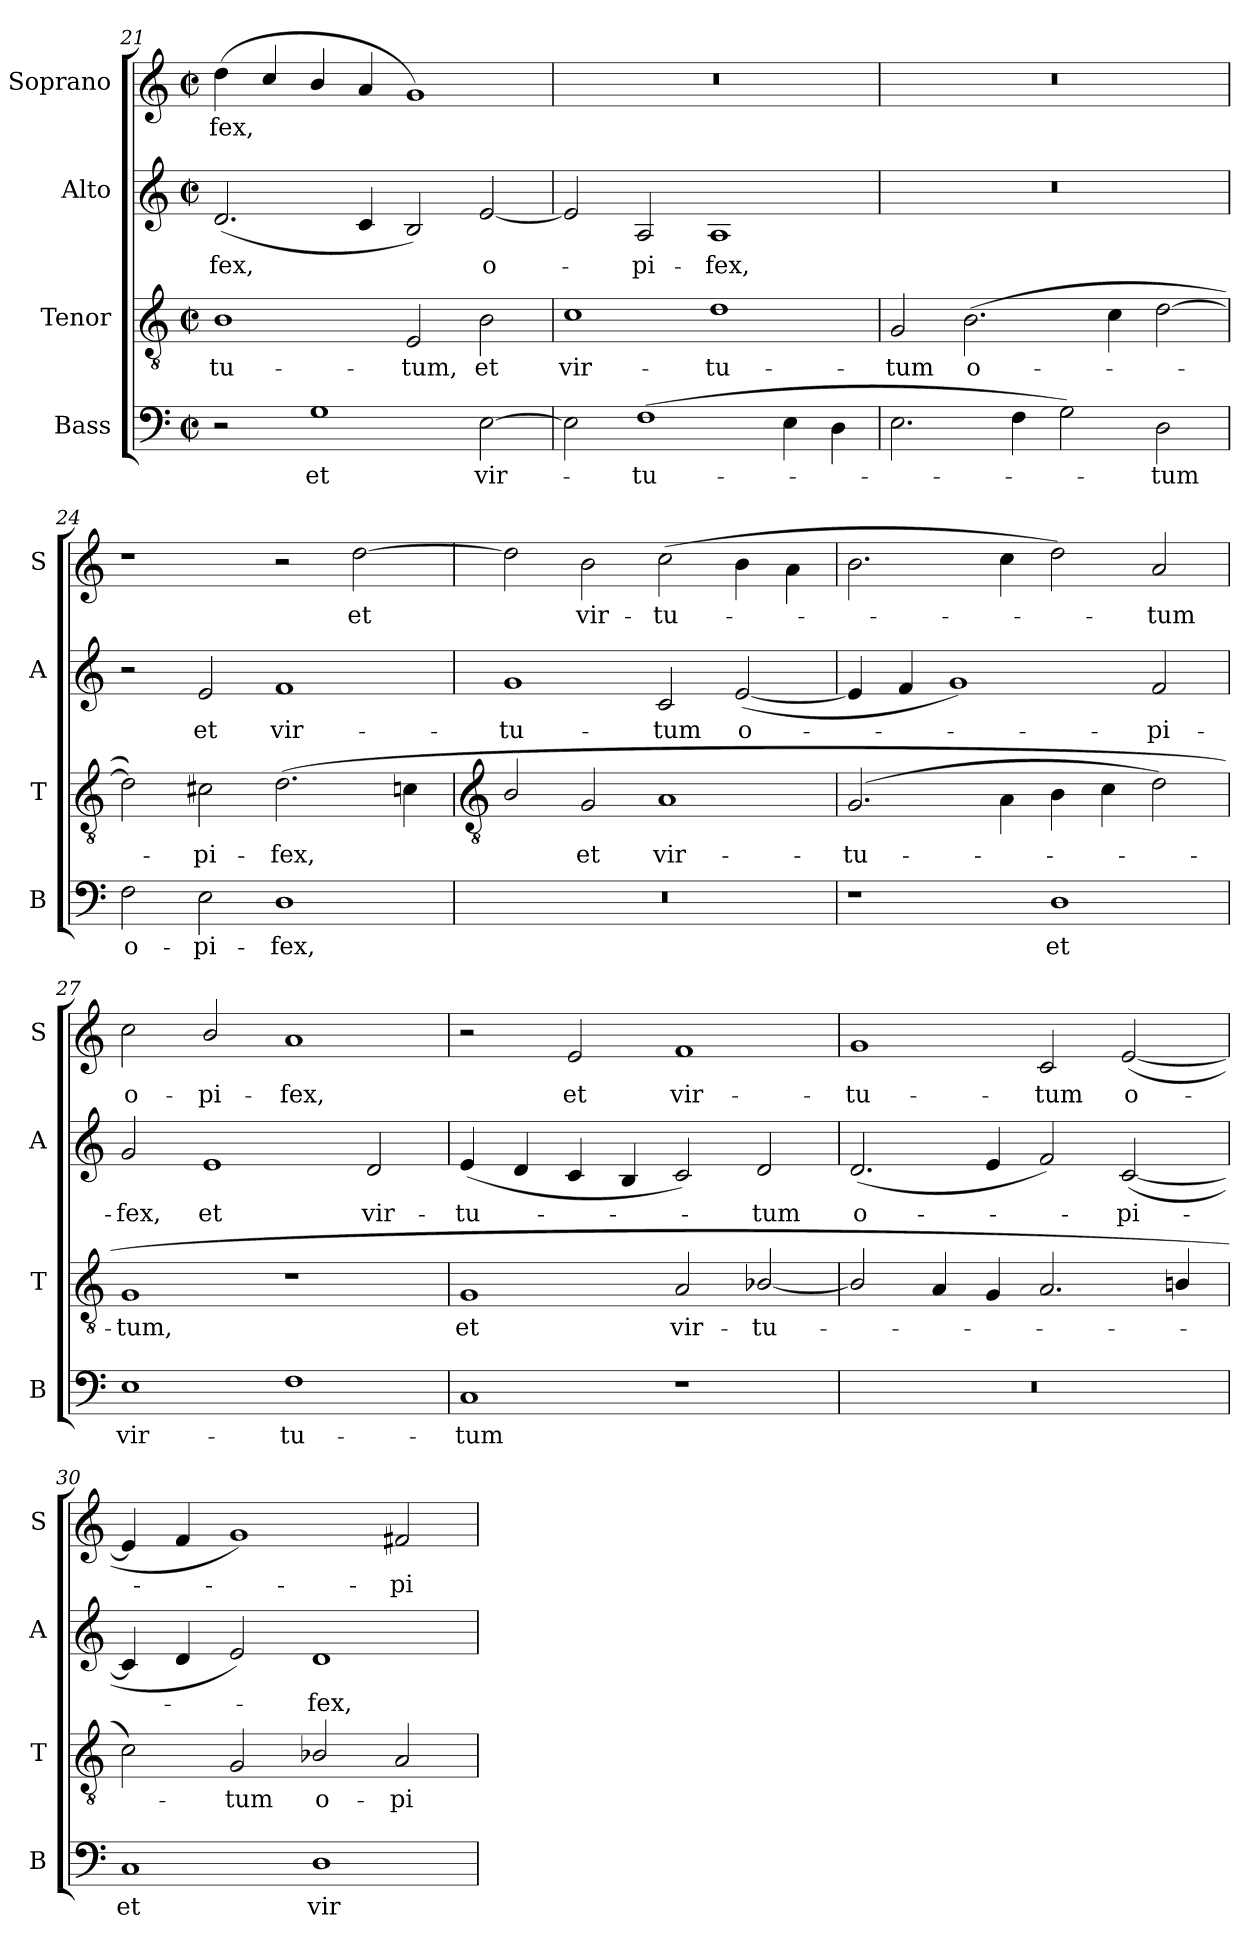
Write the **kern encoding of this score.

**kern	**text	**kern	**text	**kern	**text	**kern	**text
*part4	*part4	*part3	*part3	*part2	*part2	*part1	*part1
*staff4	*staff4	*staff3	*staff3	*staff2	*staff2	*staff1	*staff1
*I"Bass	*	*I"Tenor	*	*I"Alto	*	*I"Soprano	*
*I'B	*	*I'T	*	*I'A	*	*I'S	*
*clefF4	*	*clefGv2	*	*clefG2	*	*clefG2	*
*k[]	*	*k[]	*	*k[]	*	*k[]	*
*C:	*	*C:	*	*C:	*	*C:	*
*M4/2	*	*M4/2	*	*M4/2	*	*M4/2	*
*met(c|)	*	*met(c|)	*	*met(c|)	*	*met(c|)	*
=21	=21	=21	=21	=21	=21	=21	=21
!	!	!	!LO:LY:b	!	!LO:LY:b	!	!LO:LY:b
2r	.	1B	-tu-	(<2.d	-fex,	(<4dd	-fex,
.	.	.	.	.	.	4cc/	.
!	!LO:LY:b	!	!	!	!	!	!
1G	et	.	.	.	.	4b/	.
.	.	.	.	4c	.	4a	.
!	!	!	!LO:LY:b	!	!	!	!
.	.	2E	-tum,	2B)	.	1g)	.
!	!LO:LY:b	!	!LO:LY:b	!	!LO:LY:b	!	!
[2E	vir-	2B	et	[2e	o-	.	.
=22	=22	=22	=22	=22	=22	=22	=22
!	!	!	!LO:LY:b	!	!	!	!
2E]	.	1c	vir-	2e]	.	0r	.
!	!LO:LY:b	!	!	!	!LO:LY:b	!	!
(>1F	tu-	.	.	2A	pi-	.	.
!	!	!	!LO:LY:b	!	!LO:LY:b	!	!
.	.	1d	-tu-	1A	-fex,	.	.
4E	.	.	.	.	.	.	.
4D	.	.	.	.	.	.	.
=23	=23	=23	=23	=23	=23	=23	=23
!	!	!	!LO:LY:b	!	!	!	!
2.E	.	2G	-tum	0r	.	0r	.
!	!	!	!LO:LY:b	!	!	!	!
.	.	(>2.B	o-	.	.	.	.
4F	.	.	.	.	.	.	.
2G)	.	.	.	.	.	.	.
.	.	4c	.	.	.	.	.
!	!LO:LY:b	!	!	!	!	!	!
2D	tum	[2d	.	.	.	.	.
=24	=24	=24	=24	=24	=24	=24	=24
!	!LO:LY:b	!	!	!	!	!	!
2F	o-	2d])	.	2r	.	1r	.
!	!LO:LY:b	!	!LO:LY:b	!	!LO:LY:b	!	!
2E	-pi-	2c#X	pi-	2e	et	.	.
!	!LO:LY:b	!	!LO:LY:b	!	!LO:LY:b	!	!
1D	-fex,	(<2.d	-fex,	1f	vir-	2r	.
!	!	!	!	!	!	!	!LO:LY:b
.	.	.	.	.	.	[2dd	et
.	.	4cn	.	.	.	.	.
!!LO:LB:g=z
=25	=25	=25	=25	=25	=25	=25	=25
*	*	*clefGv2	*	*	*	*	*
!	!	!	!	!	!LO:LY:b	!	!
0r	.	2B/	.	1g	-tu-	2dd]	.
!	!	!	!LO:LY:b	!	!	!	!LO:LY:b
.	.	2G	et	.	.	2b	vir-
!	!	!	!LO:LY:b	!	!LO:LY:b	!	!LO:LY:b
.	.	1A	vir-	2c	-tum	(>2cc	-tu-
!	!	!	!	!	!LO:LY:b	!	!
.	.	.	.	(<[2e	o-	4b	.
.	.	.	.	.	.	4a\	.
=26	=26	=26	=26	=26	=26	=26	=26
!	!	!	!LO:LY:b	!	!	!	!
1r	.	(>2.G	-tu-	4e]	.	2.b	.
.	.	.	.	4f	.	.	.
.	.	.	.	1g)	.	.	.
.	.	4A\	.	.	.	4cc	.
!	!LO:LY:b	!	!	!	!	!	!
1D	et	4B	.	.	.	2dd)	.
.	.	4c	.	.	.	.	.
!	!	!	!	!	!LO:LY:b	!	!LO:LY:b
.	.	2d)	.	2f	pi-	2a	tum
=27	=27	=27	=27	=27	=27	=27	=27
!	!LO:LY:b	!	!LO:LY:b	!	!LO:LY:b	!	!LO:LY:b
1E	vir-	1G	tum,	2g	-fex,	2cc	o-
!	!	!	!	!	!LO:LY:b	!	!LO:LY:b
.	.	.	.	1e	et	2b/	-pi-
!	!LO:LY:b	!	!	!	!	!	!LO:LY:b
1F	-tu-	1r	.	.	.	1a	-fex,
!	!	!	!	!	!LO:LY:b	!	!
.	.	.	.	2d	vir-	.	.
=28	=28	=28	=28	=28	=28	=28	=28
!	!LO:LY:b	!	!LO:LY:b	!	!LO:LY:b	!	!
1C	-tum	1G	et	(<4e	-tu-	2r	.
.	.	.	.	4d	.	.	.
!	!	!	!	!	!	!	!LO:LY:b
.	.	.	.	4c	.	2e	et
.	.	.	.	4B	.	.	.
!	!	!	!LO:LY:b	!	!	!	!LO:LY:b
1r	.	2A	vir-	2c)	.	1f	vir-
!	!	!	!LO:LY:b	!	!LO:LY:b	!	!
.	.	[2B-X/	-tu-	2d	tum	.	.
=29	=29	=29	=29	=29	=29	=29	=29
!	!	!	!	!	!LO:LY:b	!	!LO:LY:b
0r	.	2B-/]	.	(<2.d	o-	1g	-tu-
.	.	4A	.	.	.	.	.
.	.	4G	.	4e	.	.	.
!	!	!	!	!	!	!	!LO:LY:b
.	.	2.A	.	2f)	.	2c	-tum
!	!	!	!	!	!LO:LY:b	!	!LO:LY:b
.	.	.	.	(<[2c	pi-	(<[2e	o-
.	.	4Bn/	.	.	.	.	.
=30	=30	=30	=30	=30	=30	=30	=30
!	!LO:LY:b	!	!	!	!	!	!
1C	et	2c)	.	4c]	.	4e]	.
.	.	.	.	4d	.	4f	.
!	!	!	!LO:LY:b	!	!	!	!
.	.	2G	tum	2e)	.	1g)	.
!	!LO:LY:b	!	!LO:LY:b	!	!LO:LY:b	!	!
1D	vir-	2B-X/	o-	1d	fex,	.	.
!	!	!	!LO:LY:b	!	!	!	!LO:LY:b
.	.	2A	-pi-	.	.	2f#X	pi-
=	=	=	=	=	=	=	=
*-	*-	*-	*-	*-	*-	*-	*-
